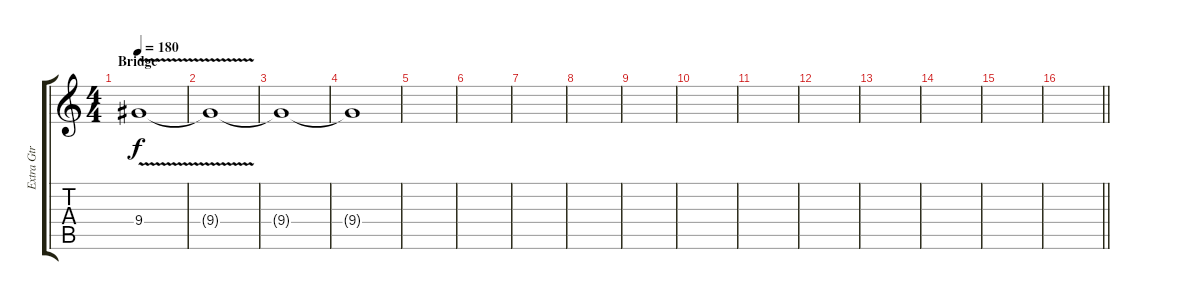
\track ("Extra Gtr" "Extra Gtr") {instrument overdrivenguitar}
\staff {score tabs}
\tuning (Db4 Ab3 E3 B2 Gb2 Db2) {hide}
\ts (4 4)
\section ("" "Bridge")
\tempo 180
\clef g2
\ks c
9.4{v}.1{dy f} |
9.4{t}.1 |
9.4{t}.1{volume 0} |
9.4{t}.1 |
|
|
|
|
|
|
|
|
|
|
|
\barLineRight lightlight
